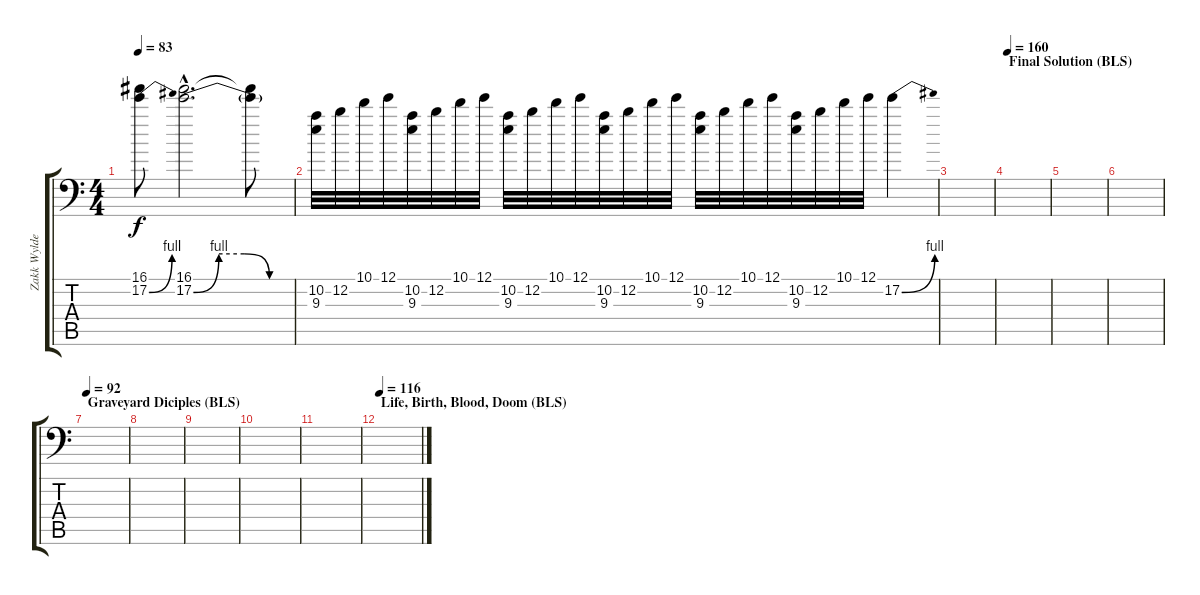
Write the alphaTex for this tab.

\track ("Zakk Wylde" "Zakk Wylde") {instrument overdrivenguitar}
\staff {score tabs}
\tuning (E4 B3 G3 D3 A2 A1) {hide}
\ts (4 4)
\tempo 83
\clef f4
\ks c
(16.1 17.2{be (bend 0 0 60 4)}).8{dy f} (16.1{hac} 17.2{be (custom 0 0 15 4 30 4 45 0 60 0) hac}).2{d} (16.1{t} 17.2{t}).8 |
(10.2 9.3).32 12.2.32 10.1.32 12.1.32 (10.2 9.3).32 12.2.32 10.1.32 12.1.32 (10.2 9.3).32 12.2.32 10.1.32 12.1.32 (10.2 9.3).32 12.2.32 10.1.32 12.1.32 (10.2 9.3).32 12.2.32 10.1.32 12.1.32 (10.2 9.3).32 12.2.32 10.1.32 12.1.32 17.2{be (bend 0 0 60 4)}.4 |
|
\section ("" "Final Solution (BLS)")
\tempo 160
|
|
|
\section ("" "Graveyard Diciples (BLS)")
\tempo 92
|
|
|
|
|
\section ("" "Life, Birth, Blood, Doom (BLS)")
\tempo 116
